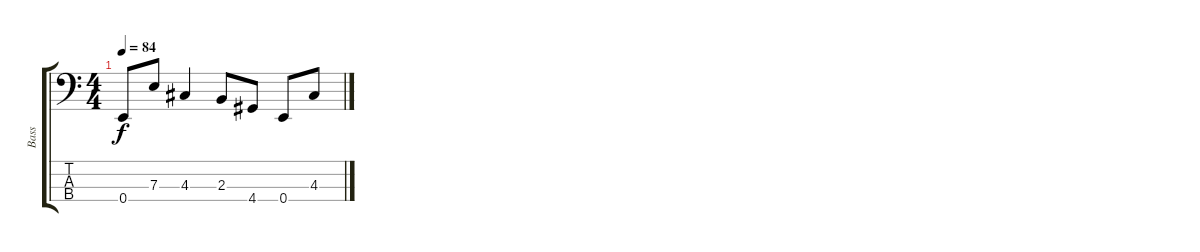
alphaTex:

\track ("Bass" "Bass") {instrument electricbassfinger}
\staff {score tabs}
\tuning (G2 D2 A1 E1) {hide}
\ts (4 4)
\tempo 84
\clef f4
\ks c
0.4.8{dy f} 7.3.8 4.3.4 2.3.8 4.4.8 0.4.8 4.3.8
